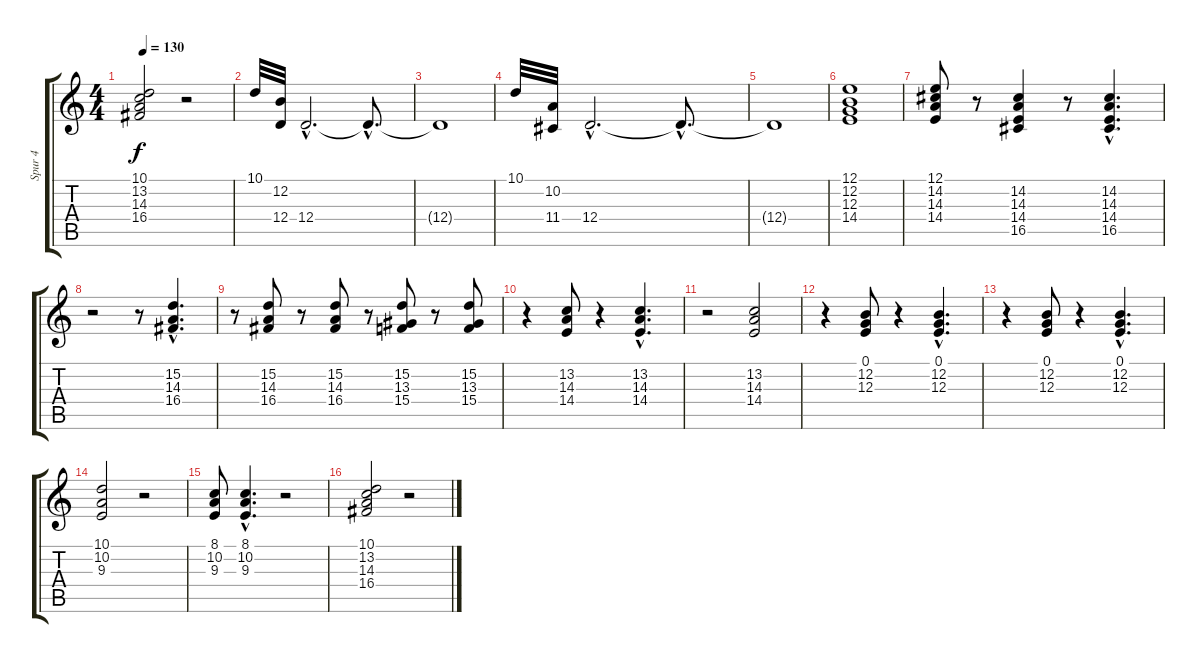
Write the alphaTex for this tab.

\track ("Spur 4" "Spur 4") {instrument electricpiano1}
\staff {score tabs}
\tuning (E4 B3 G3 D3 A2 E2) {hide}
\ts (4 4)
\tempo 130
\clef g2
\ks c
(10.1 13.2 14.3 16.4).2{dy f} r.2 |
10.1.32 (12.2 12.4).32 12.4{hac}.2{d} 12.4{hac t}.8{d} |
12.4{t}.1 |
10.1.32 (10.2 11.4).32 12.4{hac}.2{d} 12.4{hac t}.8{d} |
12.4{t}.1 |
(12.1 12.2 12.3 14.4).1 |
(12.1 14.2 14.3 14.4).8 r.8 (14.2 14.3 14.4 16.5).4 r.8 (14.2{hac} 14.3{hac} 14.4{hac} 16.5{hac}).4{d} |
r.2 r.8 (15.2{hac} 14.3{hac} 16.4{hac}).4{d} |
r.8 (15.2 14.3 16.4).8 r.8 (15.2 14.3 16.4).8 r.8 (15.2 13.3 15.4).8 r.8 (15.2 13.3 15.4).8 |
r.4 (13.2 14.3 14.4).8 r.4 (13.2{hac} 14.3{hac} 14.4{hac}).4{d} |
r.2 (13.2 14.3 14.4).2 |
r.4 (0.1 12.2 12.3).8 r.4 (0.1{hac} 12.2{hac} 12.3{hac}).4{d} |
r.4 (0.1 12.2 12.3).8 r.4 (0.1{hac} 12.2{hac} 12.3{hac}).4{d} |
(10.1 10.2 9.3).2 r.2 |
(8.1 10.2 9.3).8 (8.1{hac} 10.2{hac} 9.3{hac}).4{d} r.2 |
(10.1 13.2 14.3 16.4).2 r.2
